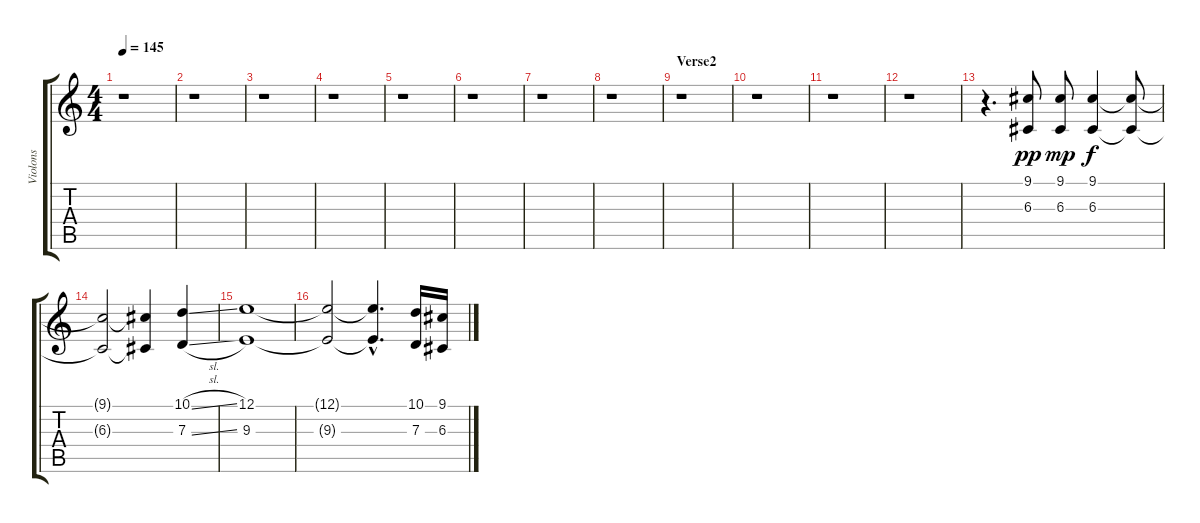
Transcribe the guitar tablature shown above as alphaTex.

\track ("Violons" "Violons") {instrument violin}
\staff {score tabs}
\tuning (E4 B3 G3 D3 A2 E2) {hide}
\ts (4 4)
\tempo 145
\clef g2
\ks c
r.1{dy pp} |
r.1 |
r.1 |
r.1 |
r.1 |
r.1 |
r.1 |
r.1 |
\section ("" "Verse2")
r.1 |
r.1 |
r.1 |
r.1 |
r.4{d} (9.1 6.3).8 (9.1 6.3).8{dy mp} (9.1 6.3).4{dy f} (9.1{t} 6.3{t}).8 |
(9.1{t} 6.3{t}).2 (9.1{t} 6.3{t}).4 (10.1{sl} 7.3{sl}).4 |
(12.1 9.3).1 |
(12.1{t} 9.3{t}).2 (12.1{hac t} 9.3{hac t}).4{d} (10.1 7.3).16 (9.1 6.3).16
